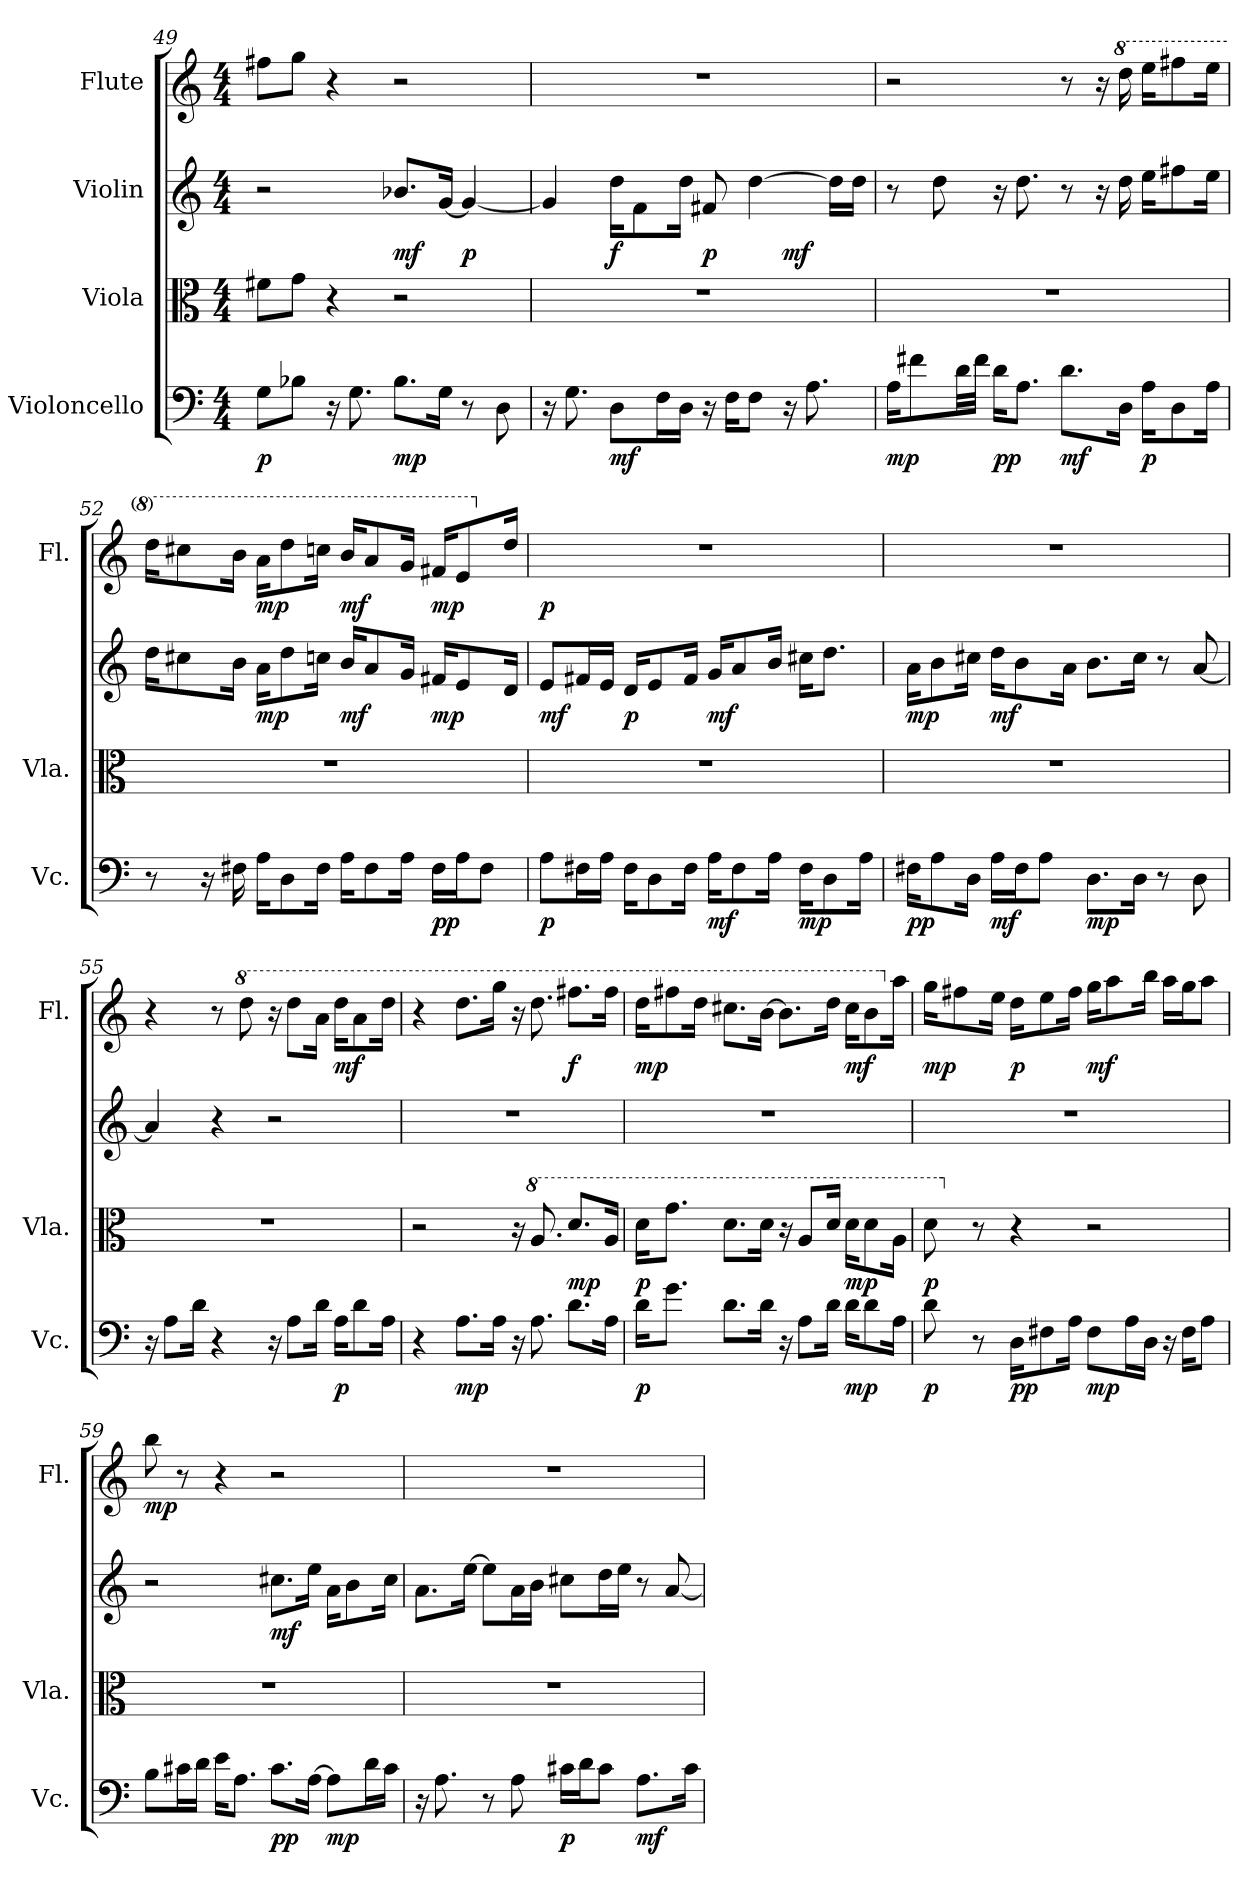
**kern	**dynam	**kern	**dynam	**kern	**dynam	**kern	**dynam
*part4	*part4	*part3	*part3	*part2	*part2	*part1	*part1
*staff4	*staff4	*staff3	*staff3	*staff2	*staff2	*staff1	*staff1
*I"Violoncello	*	*I"Viola	*	*I"Violin	*	*I"Flute	*
*I'Vc.	*	*I'Vla.	*	*	*	*I'Fl.	*
*clefF4	*	*clefC3	*	*clefG2	*	*clefG2	*
*k[]	*	*k[]	*	*k[]	*	*k[]	*
*C:	*	*C:	*	*C:	*	*C:	*
*M4/4	*	*M4/4	*	*M4/4	*	*M4/4	*
=49	=49	=49	=49	=49	=49	=49	=49
8Gi\L	p	8f#Xi\L	.	2r	.	8ff#Xi\L	.
8B-Xi\J	.	8gi\J	.	.	.	8ggi\J	.
16r	.	4r	.	.	.	4r	.
8.Gi\	.	.	.	.	.	.	.
8.B-i\L	mp	2r	.	8.b-Xi/L	mf	2r	.
16Gi\Jk	.	.	.	[16gi/Jk	.	.	.
8r	.	.	.	4gi/_	p	.	.
8Di\	.	.	.	.	.	.	.
=50	=50	=50	=50	=50	=50	=50	=50
*	*	*	*	*^	*	*	*
16r	.	1r	.	4gi/]	2.ryy	.	1r	.
8.Gi\	.	.	.	.	.	.	.	.
8Di\L	mf	.	.	16ddi\KL	.	f	.	.
.	.	.	.	8fi\	.	.	.	.
16Fi\L	.	.	.	.	.	.	.	.
16Di\JJ	.	.	.	16ddi\Jk	.	.	.	.
16r	.	.	.	8f#Xi/	.	p	.	.
16Fi\KL	.	.	.	.	.	.	.	.
8Fi\J	.	.	.	[4ddi\	.	.	.	.
16r	.	.	.	.	4ryy	mf	.	.
8.Ai\	.	.	.	.	.	.	.	.
.	.	.	.	16ddi\LL]	.	.	.	.
.	.	.	.	16ddi\JJ	.	.	.	.
*	*	*	*	*v	*v	*	*	*
!!LO:PB:g=z
=51	=51	=51	=51	=51	=51	=51	=51
16Ai\KL	mp	1r	.	8r	.	2r	.
8f#Xi\	.	.	.	.	.	.	.
.	.	.	.	8ddi\	.	.	.
32di\LL	.	.	.	.	.	.	.
32f#i\JJJ	.	.	.	.	.	.	.
16di\KL	pp	.	.	16r	.	.	.
8.Ai\J	.	.	.	8.ddi\	.	.	.
8.di\L	mf	.	.	8r	.	8r	.
.	.	.	.	16r	.	16r	.
*	*	*	*	*	*	*8va	*
16Di\Jk	.	.	.	16ddi\	.	16dddi\	.
16Ai\KL	p	.	.	16eei\KL	.	16eeei\KL	.
8Di\	.	.	.	8ff#Xi\	.	8fff#Xi\	.
16Ai\Jk	.	.	.	16eei\Jk	.	16eeei\Jk	.
=52	=52	=52	=52	=52	=52	=52	=52
8r	.	1r	.	16ddi\KL	.	16dddi\KL	.
.	.	.	.	8cc#Xi\	.	8ccc#Xi\	.
16r	.	.	.	.	.	.	.
16F#Xi\	.	.	.	16bi\Jk	.	16bbi\Jk	.
16Ai\KL	.	.	.	16ai\KL	mp	16aai\KL	mp
8Di\	.	.	.	8ddi\	.	8dddi\	.
16F#i\Jk	.	.	.	16ccni\Jk	.	16cccni\Jk	.
16Ai\KL	.	.	.	16bi/KL	mf	16bbi/KL	mf
8F#i\	.	.	.	8ai/	.	8aai/	.
16Ai\Jk	.	.	.	16gi/Jk	.	16ggi/Jk	.
16F#i\LL	pp	.	.	16f#Xi/KL	mp	16ff#Xi/KL	mp
16Ai\J	.	.	.	8ei/	.	8eei/	.
8F#i\J	.	.	.	.	.	.	.
*	*	*	*	*	*	*X8va	*
.	.	.	.	16di/Jk	.	16ddi/Jk	.
=53	=53	=53	=53	=53	=53	=53	=53
8Ai\L	p	1r	.	8ei/L	mf	1r	p
16F#Xi\L	.	.	.	16f#Xi/L	.	.	.
16Ai\JJ	.	.	.	16ei/JJ	.	.	.
16F#i\KL	.	.	.	16di/KL	p	.	.
8Di\	.	.	.	8ei/	.	.	.
16F#i\Jk	.	.	.	16f#i/Jk	.	.	.
16Ai\KL	mf	.	.	16gi/KL	mf	.	.
8F#i\	.	.	.	8ai/	.	.	.
16Ai\Jk	.	.	.	16bi/Jk	.	.	.
16F#i\KL	mp	.	.	16cc#Xi\KL	.	.	.
8Di\	.	.	.	8.ddi\J	.	.	.
16Ai\Jk	.	.	.	.	.	.	.
!!LO:LB:g=z
=54	=54	=54	=54	=54	=54	=54	=54
16F#Xi\KL	pp	1r	.	16ai\KL	mp	1r	.
8Ai\	.	.	.	8bi\	.	.	.
16Di\Jk	.	.	.	16cc#Xi\Jk	.	.	.
16Ai\LL	mf	.	.	16ddi\KL	mf	.	.
16F#i\J	.	.	.	8bi\	.	.	.
8Ai\J	.	.	.	.	.	.	.
.	.	.	.	16ai\Jk	.	.	.
8.Di\L	mp	.	.	8.bi\L	.	.	.
16Di\Jk	.	.	.	16cc#i\Jk	.	.	.
8r	.	.	.	8r	.	.	.
8Di\	.	.	.	[8ai/	.	.	.
=55	=55	=55	=55	=55	=55	=55	=55
16r	.	1r	.	4ai/]	.	4r	.
8Ai\L	.	.	.	.	.	.	.
16di\Jk	.	.	.	.	.	.	.
4r	.	.	.	4r	.	8r	.
*	*	*	*	*	*	*8va	*
.	.	.	.	.	.	8dddi\	.
16r	.	.	.	2r	.	16r	.
8Ai\L	.	.	.	.	.	8dddi\L	.
16di\Jk	.	.	.	.	.	16aai\Jk	.
16Ai\KL	p	.	.	.	.	16dddi\KL	mf
8di\	.	.	.	.	.	8aai\	.
16Ai\Jk	.	.	.	.	.	16dddi\Jk	.
=56	=56	=56	=56	=56	=56	=56	=56
4r	.	2r	.	1r	.	4r	.
8.Ai\L	mp	.	.	.	.	8.dddi\L	.
16Ai\Jk	.	.	.	.	.	16gggi\Jk	.
16r	.	16r	.	.	.	16r	.
*	*	*8va	*	*	*	*	*
8.Ai\	.	8.ai/	.	.	.	8.dddi\	.
8.di\L	.	8.ddi/L	mp	.	.	8.fff#Xi\L	f
16Ai\Jk	.	16ai/Jk	.	.	.	16fff#i\Jk	.
!!LO:LB:g=z
=57	=57	=57	=57	=57	=57	=57	=57
16di\KL	p	16ddi\KL	p	1r	.	16dddi\KL	mp
8.gi\J	.	8.ggi\J	.	.	.	8fff#Xi\	.
.	.	.	.	.	.	16dddi\Jk	.
8.di\L	.	8.ddi\L	.	.	.	8.ccc#Xi\L	.
16di\Jk	.	16ddi\Jk	.	.	.	[16bbi\Jk	.
16r	.	16r	.	.	.	8.bbi\L]	.
8Ai\L	.	8ai/L	.	.	.	.	.
16di\Jk	.	16ddi/Jk	.	.	.	16dddi\Jk	.
16di\KL	mp	16ddi\KL	mp	.	.	16ccc#i\KL	mf
8di\	.	8ddi\	.	.	.	8bbi\	.
*	*	*	*	*	*	*X8va	*
16Ai\Jk	.	16ai\Jk	.	.	.	16aai\Jk	.
=58	=58	=58	=58	=58	=58	=58	=58
8di\	p	8ddi\	p	1r	.	16ggi\KL	mp
.	.	.	.	.	.	8ff#Xi\	.
*	*	*X8va	*	*	*	*	*
8r	.	8r	.	.	.	.	.
.	.	.	.	.	.	16eei\Jk	.
16Di\KL	pp	4r	.	.	.	16ddi\KL	p
8F#Xi\	.	.	.	.	.	8eei\	.
16Ai\Jk	.	.	.	.	.	16ff#i\Jk	.
8F#i\L	mp	2r	.	.	.	16ggi\KL	mf
.	.	.	.	.	.	8aai\	.
16Ai\L	.	.	.	.	.	.	.
16Di\JJ	.	.	.	.	.	16bbi\Jk	.
16r	.	.	.	.	.	16aai\LL	.
16F#i\KL	.	.	.	.	.	16ggi\J	.
8Ai\J	.	.	.	.	.	8aai\J	.
=59	=59	=59	=59	=59	=59	=59	=59
8Bi\L	.	1r	.	2r	.	8bbi\	mp
16c#Xi\L	.	.	.	.	.	8r	.
16di\JJ	.	.	.	.	.	.	.
16ei\KL	.	.	.	.	.	4r	.
8.Ai\J	.	.	.	.	.	.	.
8.c#i\L	pp	.	.	8.cc#Xi\L	mf	2r	.
[16Ai\Jk	.	.	.	16eei\Jk	.	.	.
8Ai\L]	mp	.	.	16ai\KL	.	.	.
.	.	.	.	8bi\	.	.	.
16di\L	.	.	.	.	.	.	.
16c#i\JJ	.	.	.	16cc#i\Jk	.	.	.
!!LO:PB:g=z
=60	=60	=60	=60	=60	=60	=60	=60
16r	.	1r	.	8.ai\L	.	1r	.
8.Ai\	.	.	.	.	.	.	.
.	.	.	.	[16eei\Jk	.	.	.
8r	.	.	.	8eei\L]	.	.	.
8Ai\	.	.	.	16ai\L	.	.	.
.	.	.	.	16bi\JJ	.	.	.
16c#Xi\LL	p	.	.	8cc#Xi\L	.	.	.
16di\J	.	.	.	.	.	.	.
8c#i\J	.	.	.	16ddi\L	.	.	.
.	.	.	.	16eei\JJ	.	.	.
8.Ai\L	mf	.	.	8r	.	.	.
.	.	.	.	[8ai/	.	.	.
16c#i\Jk	.	.	.	.	.	.	.
=	=	=	=	=	=	=	=
*-	*-	*-	*-	*-	*-	*-	*-
